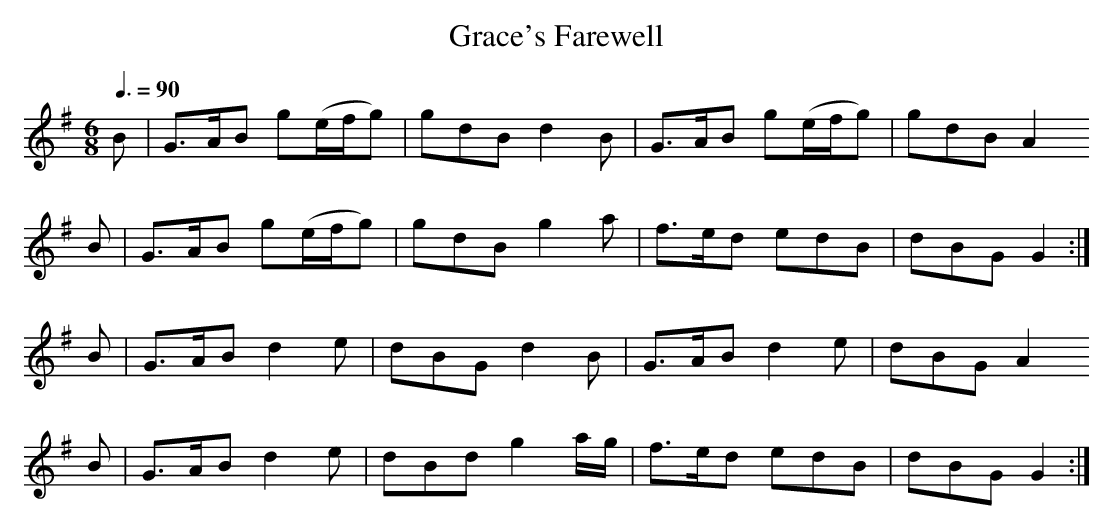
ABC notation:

X:1
T:Grace's Farewell
M:6/8
L:1/8
Q:3/8=90
K:G major
B|G>AB g(e/f/g)|gdB d2B   |G>AB g(e/f/g)|gdB A2
B|G>AB g(e/f/g)|gdB g2a   |f>ed edB     |dBG G2:|
B|G>AB d2e     |dBG d2B   |G>AB d2e     |dBG A2
B|G>AB d2e     |dBd g2a/g/|f>ed edB     |dBG G2:|
